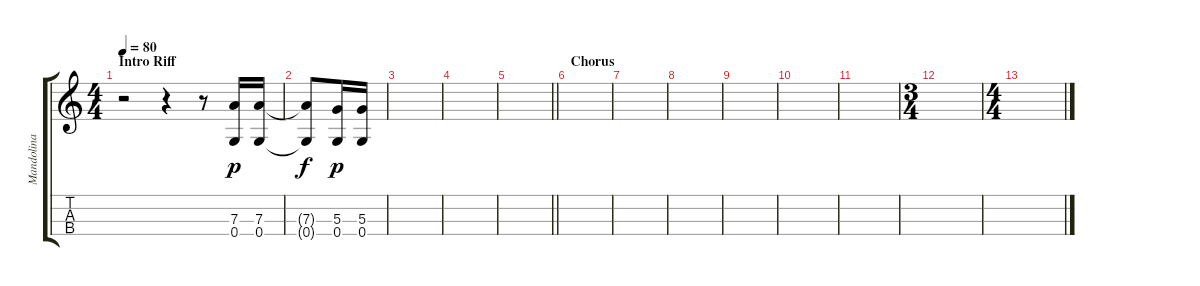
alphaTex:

\track ("Mandolina" "Mandolina") {instrument koto}
\staff {score tabs}
\tuning (E5 A4 D4 G3) {hide}
\ts (4 4)
\section ("" "Intro Riff")
\tempo 80
\clef g2
\ks c
r.2{dy p} r.4 r.8 (7.3 0.4).16 (7.3 0.4).16 |
(7.3{t} 0.4{t}).8{dy f} (5.3 0.4).16{dy p} (5.3 0.4).16 |
|
|
\barLineRight lightlight
|
\section ("" "Chorus")
|
|
|
|
|
|
\ts (3 4)
|
\ts (4 4)
